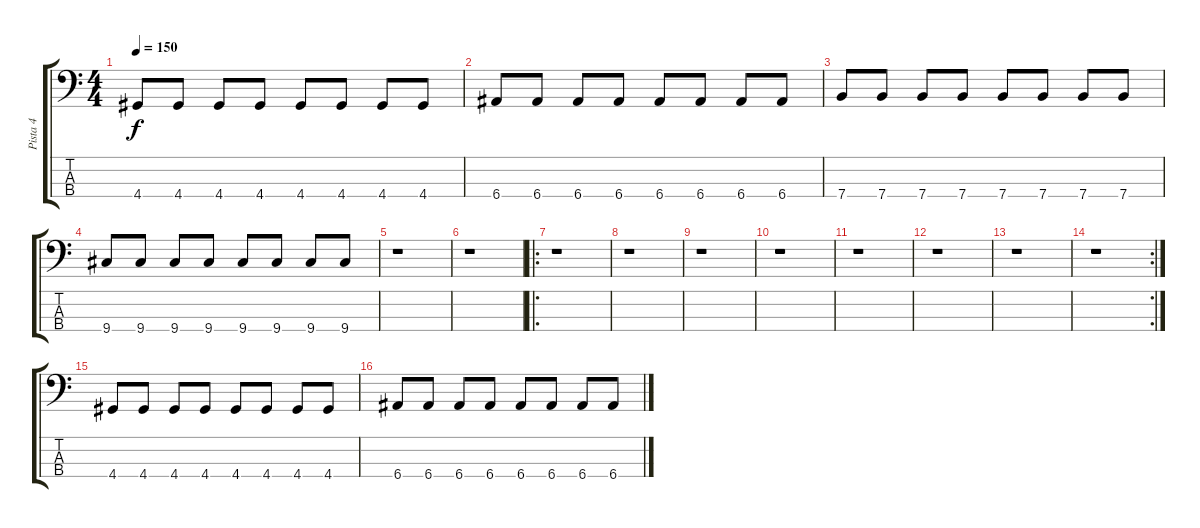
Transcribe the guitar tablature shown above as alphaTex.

\track ("Pista 4" "Pista 4") {instrument electricbasspick}
\staff {score tabs}
\tuning (G2 D2 A1 E1) {hide}
\ts (4 4)
\tempo 150
\clef f4
\ks c
4.4.8{dy f} 4.4.8 4.4.8 4.4.8 4.4.8 4.4.8 4.4.8 4.4.8 |
6.4.8 6.4.8 6.4.8 6.4.8 6.4.8 6.4.8 6.4.8 6.4.8 |
7.4.8 7.4.8 7.4.8 7.4.8 7.4.8 7.4.8 7.4.8 7.4.8 |
9.4.8 9.4.8 9.4.8 9.4.8 9.4.8 9.4.8 9.4.8 9.4.8 |
r.1 |
r.1 |
\ro
r.1 |
r.1 |
r.1 |
r.1 |
r.1 |
r.1 |
r.1 |
\rc 2
r.1 |
4.4.8 4.4.8 4.4.8 4.4.8 4.4.8 4.4.8 4.4.8 4.4.8 |
6.4.8 6.4.8 6.4.8 6.4.8 6.4.8 6.4.8 6.4.8 6.4.8
